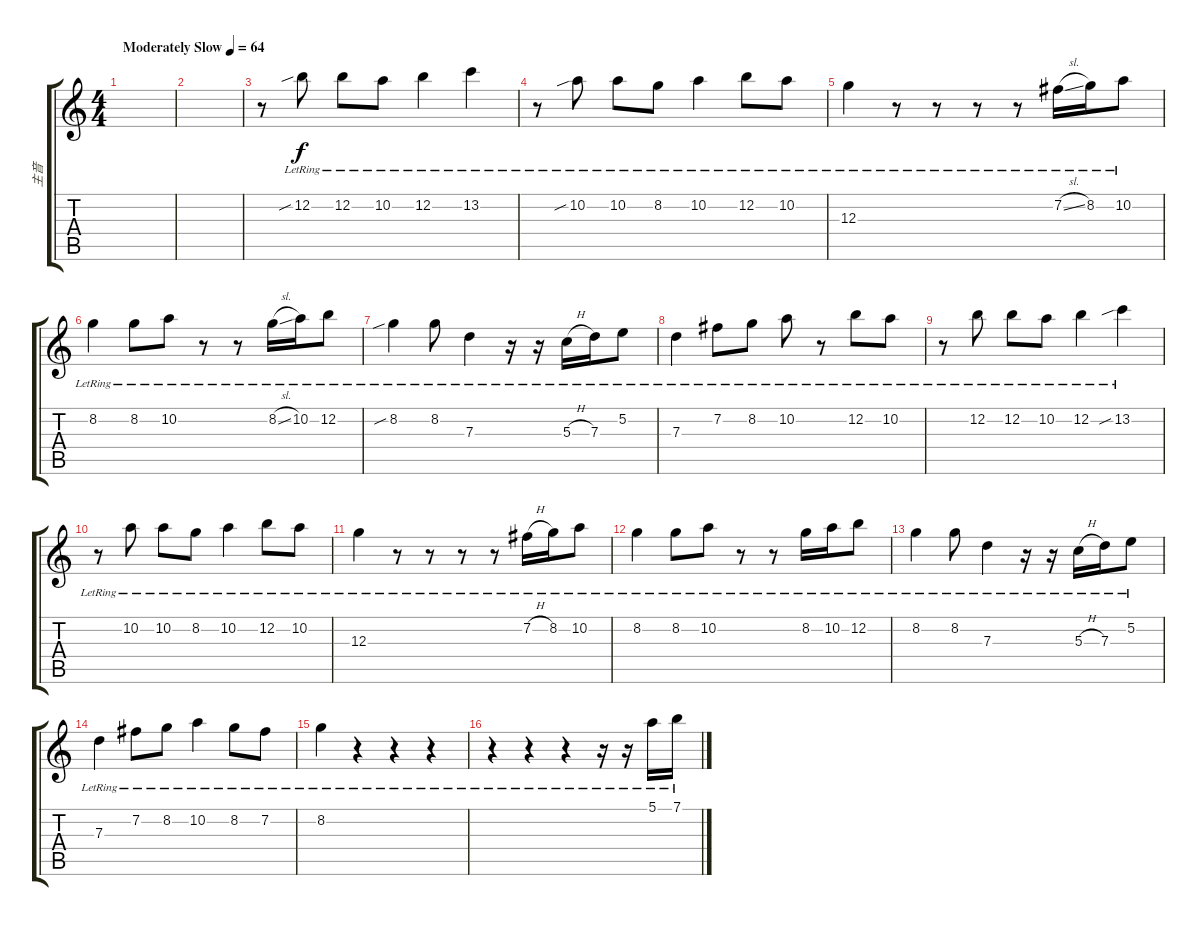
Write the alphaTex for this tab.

\track ("主音" "主音") {instrument acousticguitarnylon}
\staff {score tabs}
\tuning (E4 B3 G3 D3 A2 E2) {hide}
\ts (4 4)
\tempo (64 "Moderately Slow")
\clef g2
\ks c
|
|
r.8 12.2{sib lr}.8 12.2{lr}.8 10.2{lr}.8 12.2{lr}.4 13.2{lr}.4 |
r.8 10.2{sib lr}.8 10.2{lr}.8 8.2{lr}.8 10.2{lr}.4 12.2{lr}.8 10.2{lr}.8 |
12.3{lr}.4 r.8 r.8 r.8 r.8 7.2{sl lr}.16 8.2{lr}.16 10.2{lr}.8 |
8.2{lr}.4 8.2{lr}.8 10.2{lr}.8 r.8 r.8 8.2{sl lr}.16 10.2{lr}.16 12.2{lr}.8 |
8.2{sib lr}.4 8.2{lr}.8 7.3{lr}.4 r.16 r.16 5.3{h lr}.16 7.3{lr}.16 5.2{lr}.8 |
7.3{lr}.4 7.2{lr}.8 8.2{lr}.8 10.2{lr}.8 r.8 12.2{lr}.8 10.2{lr}.8 |
r.8 12.2{lr}.8 12.2{lr}.8 10.2{lr}.8 12.2{lr}.4 13.2{sib lr}.4 |
r.8 10.2{lr}.8 10.2{lr}.8 8.2{lr}.8 10.2{lr}.4 12.2{lr}.8 10.2{lr}.8 |
12.3{lr}.4 r.8 r.8 r.8 r.8 7.2{h lr}.16 8.2{lr}.16 10.2{lr}.8 |
8.2{lr}.4 8.2{lr}.8 10.2{lr}.8 r.8 r.8 8.2{lr}.16 10.2{lr}.16 12.2{lr}.8 |
8.2{lr}.4 8.2{lr}.8 7.3{lr}.4 r.16 r.16 5.3{h lr}.16 7.3{lr}.16 5.2{lr}.8 |
7.3{lr}.4 7.2{lr}.8 8.2{lr}.8 10.2{lr}.4 8.2{lr}.8 7.2{lr}.8 |
8.2{lr}.4 r.4 r.4 r.4 |
r.4 r.4 r.4 r.16 r.16 5.1{lr}.16 7.1{lr}.16
